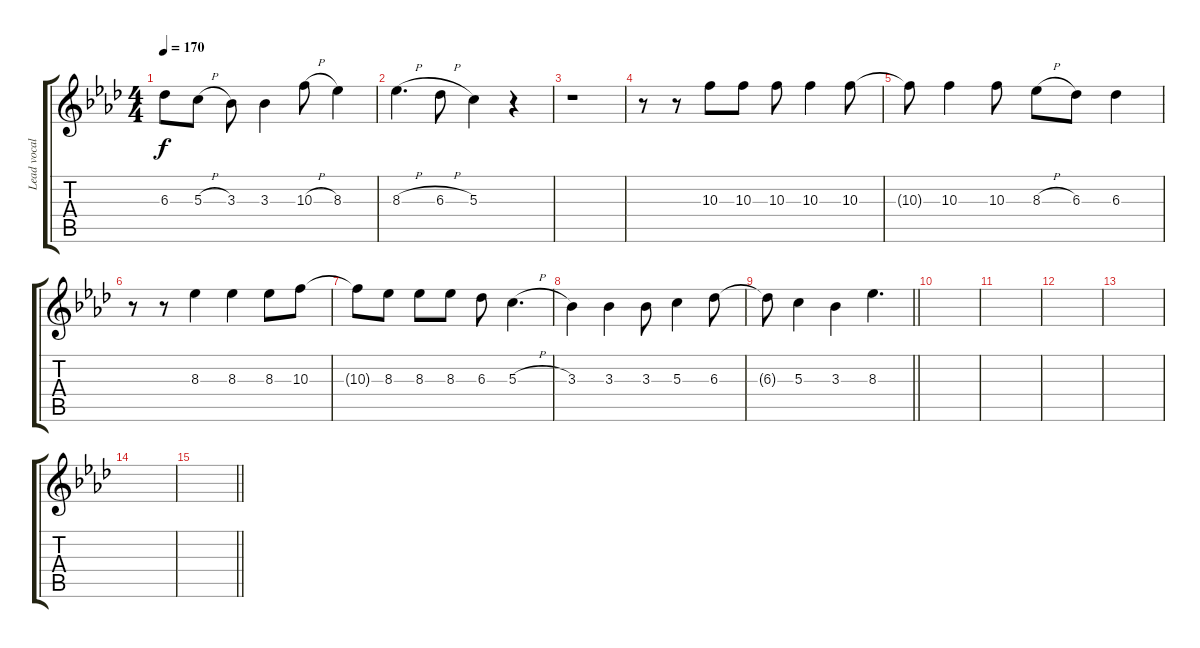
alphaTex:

\track ("Lead vocals" "Lead vocal") {instrument acousticguitarsteel}
\staff {score tabs}
\tuning (E4 B3 G3 D3 A2 E2) {hide}
\ts (4 4)
\tempo 170
\clef g2
\ks ab
6.3{t}.8{dy f} 5.3{h}.8 3.3.8 3.3.4 10.3{h}.8 8.3.4 |
8.3{h}.4{d} 6.3{h}.8 5.3.4 r.4 |
r.1 |
r.8 r.8 10.3.8 10.3.8 10.3.8 10.3.4 10.3.8 |
10.3{t}.8 10.3.4 10.3.8 8.3{h}.8 6.3.8 6.3.4 |
r.8 r.8 8.3.4 8.3.4 8.3.8 10.3.8 |
10.3{t}.8 8.3.8 8.3.8 8.3.8 6.3.8 5.3{h}.4{d} |
3.3.4 3.3.4 3.3.8 5.3.4 6.3.8 |
\barLineRight lightlight
6.3{t}.8 5.3.4 3.3.4 8.3.4{d} |
|
|
|
|
|
\barLineRight lightlight
